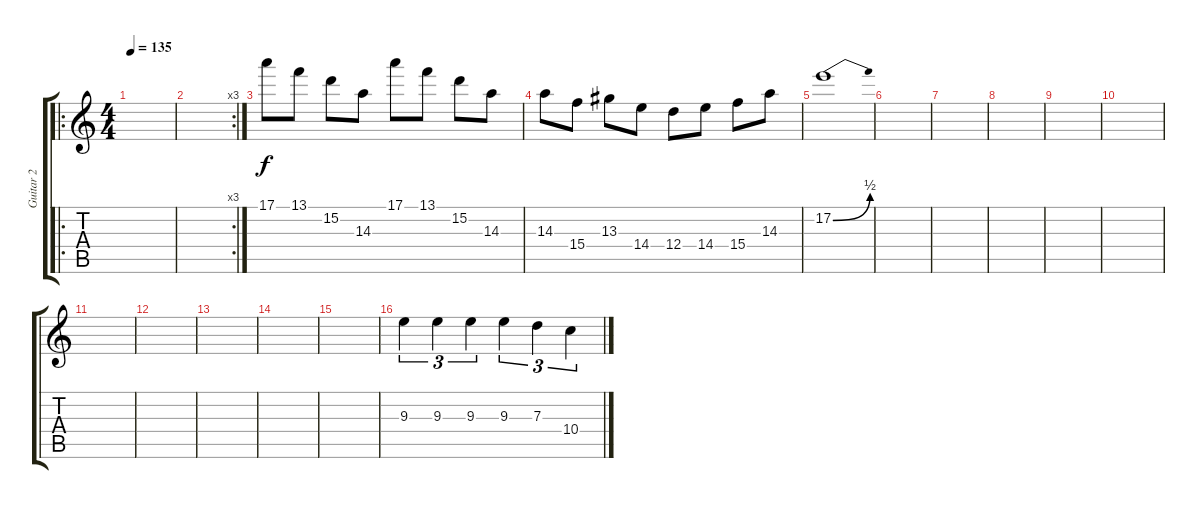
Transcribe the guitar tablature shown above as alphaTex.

\track ("Guitar 2" "Guitar 2") {instrument distortionguitar}
\staff {score tabs}
\tuning (E4 B3 G3 D3 A2 D2) {hide}
\ro
\ts (4 4)
\tempo 135
\clef g2
\ks c
|
\rc 3
|
17.1.8{balance 16} 13.1.8 15.2.8 14.3.8 17.1.8 13.1.8 15.2.8 14.3.8 |
14.3.8 15.4.8 13.3.8 14.4.8 12.4.8 14.4.8 15.4.8 14.3.8 |
17.2{be (bend 0 0 60 2)}.1 |
|
|
|
|
|
|
|
|
|
|
9.3.4{tu (3 2)} 9.3.4{tu (3 2)} 9.3.4{tu (3 2)} 9.3.4{tu (3 2)} 7.3.4{tu (3 2)} 10.4.4{tu (3 2)}
